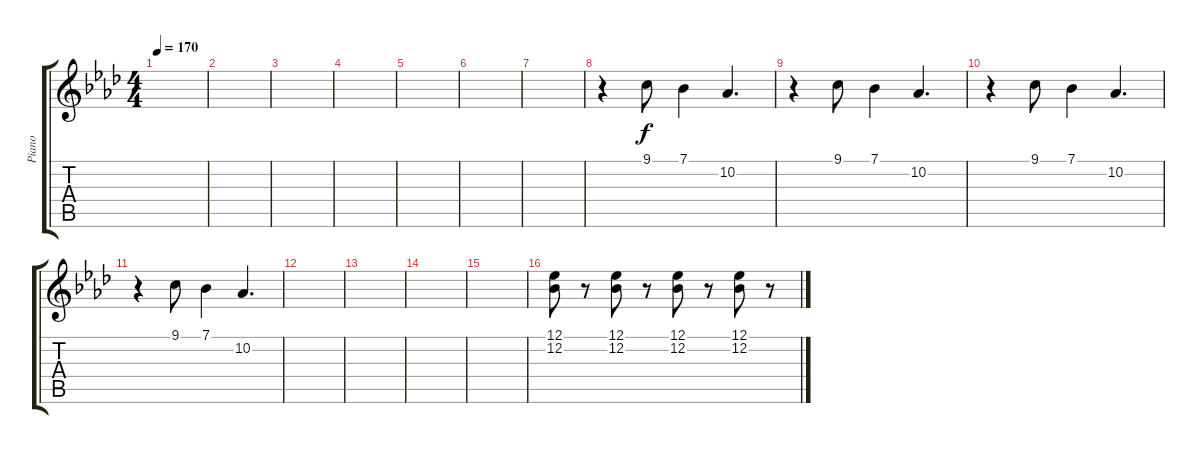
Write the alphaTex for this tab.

\track ("Piano" "Piano") {instrument acousticgrandpiano}
\staff {score tabs}
\tuning (Eb4 Bb3 Gb3 Db3 Ab2 Eb2) {hide}
\ts (4 4)
\tempo 170
\clef g2
\ks ab
|
|
|
|
|
|
|
r.4 9.1.8 7.1.4 10.2.4{d} |
r.4 9.1.8 7.1.4 10.2.4{d} |
r.4 9.1.8 7.1.4 10.2.4{d} |
r.4 9.1.8 7.1.4 10.2.4{d} |
|
|
|
|
(12.1 12.2).8 r.8 (12.1 12.2).8 r.8 (12.1 12.2).8 r.8 (12.1 12.2).8 r.8
